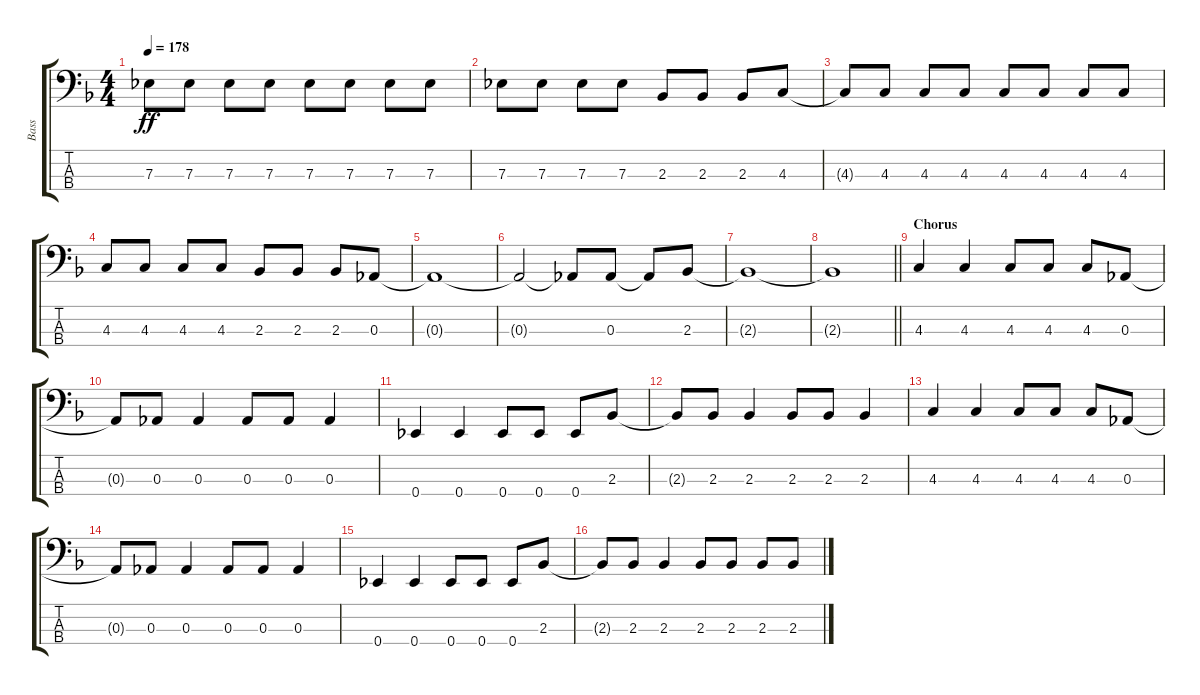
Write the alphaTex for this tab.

\track ("Bass" "Bass") {instrument electricbassfinger}
\staff {score tabs}
\tuning (Gb2 Db2 Ab1 Eb1) {hide}
\ts (4 4)
\tempo 178
\clef f4
\ks f
7.3{t}.8{dy ff} 7.3.8 7.3.8 7.3.8 7.3.8 7.3.8 7.3.8 7.3.8 |
7.3.8 7.3.8 7.3.8 7.3.8 2.3.8 2.3.8 2.3.8 4.3.8 |
4.3{t}.8 4.3.8 4.3.8 4.3.8 4.3.8 4.3.8 4.3.8 4.3.8 |
4.3.8 4.3.8 4.3.8 4.3.8 2.3.8 2.3.8 2.3.8 0.3.8 |
0.3{t}.1 |
0.3{t}.2 0.3{t}.8 0.3.8 0.3{t}.8 2.3.8 |
2.3{t}.1 |
\barLineRight lightlight
2.3{t}.1 |
\section ("" "Chorus")
4.3.4 4.3.4 4.3.8 4.3.8 4.3.8 0.3.8 |
0.3{t}.8 0.3.8 0.3.4 0.3.8 0.3.8 0.3.4 |
0.4.4 0.4.4 0.4.8 0.4.8 0.4.8 2.3.8 |
2.3{t}.8 2.3.8 2.3.4 2.3.8 2.3.8 2.3.4 |
4.3.4 4.3.4 4.3.8 4.3.8 4.3.8 0.3.8 |
0.3{t}.8 0.3.8 0.3.4 0.3.8 0.3.8 0.3.4 |
0.4.4 0.4.4 0.4.8 0.4.8 0.4.8 2.3.8 |
2.3{t}.8 2.3.8 2.3.4 2.3.8 2.3.8 2.3.8 2.3.8
